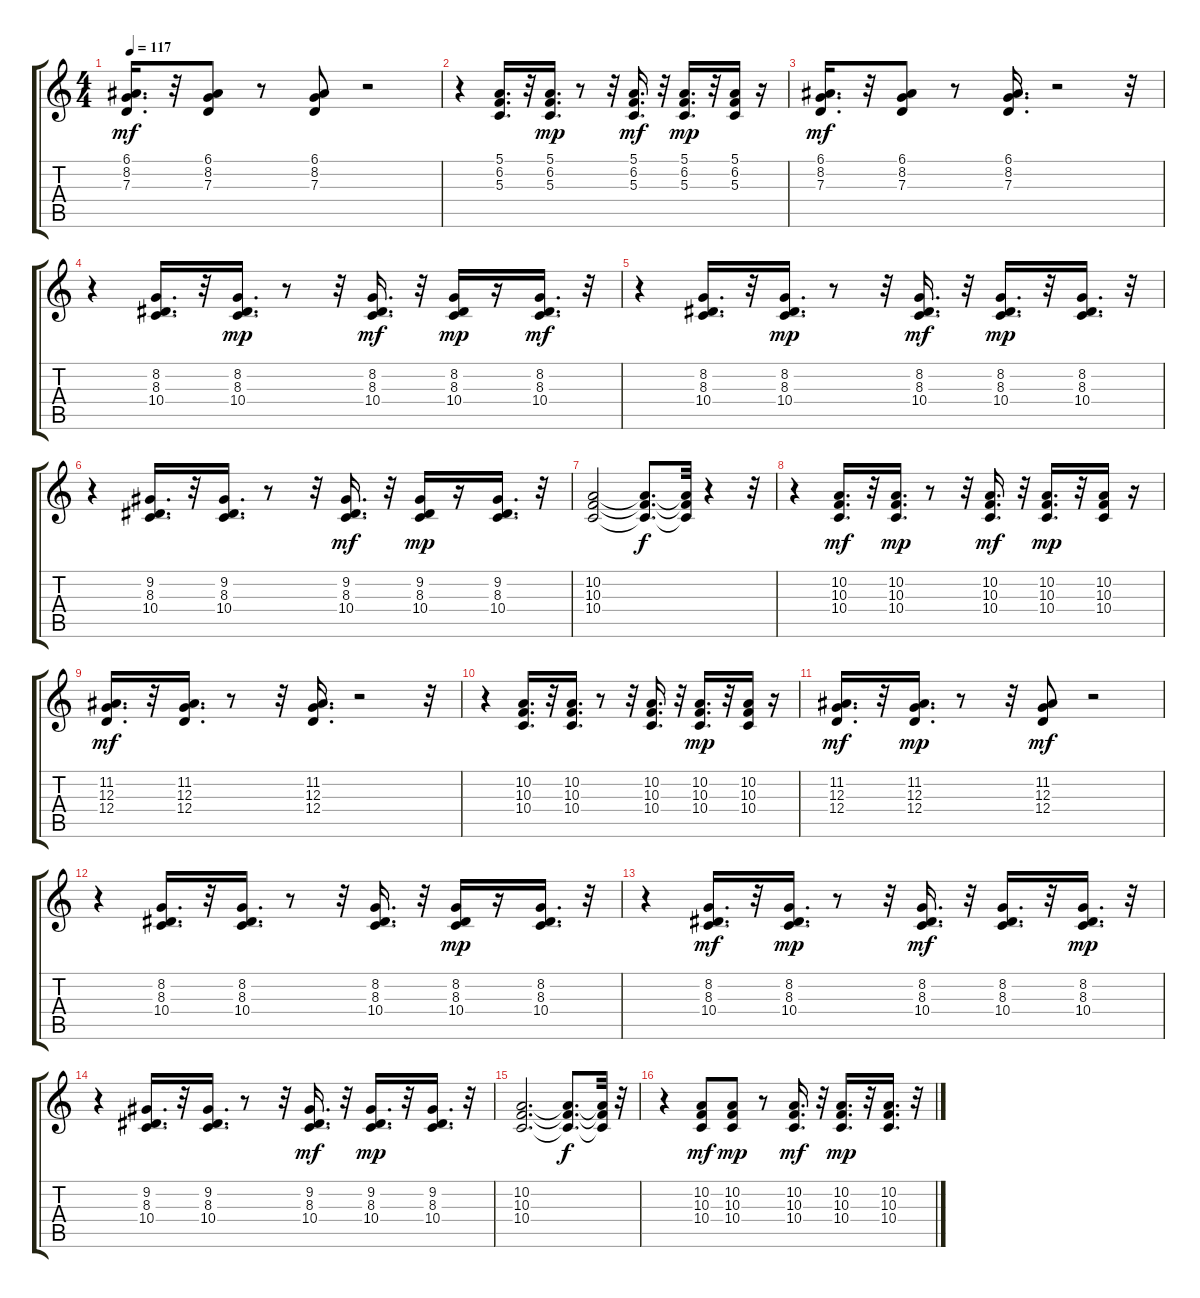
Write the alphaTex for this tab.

\track "" {instrument ocarina}
\staff {score tabs}
\tuning (E4 B3 G3 D3 A2 E2) {hide}
\ts (4 4)
\tempo 117
\clef g2
\ks c
(6.1 8.2 7.3).16{d dy mf} r.32 (6.1 8.2 7.3).8 r.8 (6.1 8.2 7.3).8 r.2 |
r.4 (5.1 6.2 5.3).16{d} r.32 (5.1 6.2 5.3).16{d dy mp} r.8 r.32 (5.1 6.2 5.3).16{d dy mf} r.32 (5.1 6.2 5.3).16{d dy mp} r.32 (5.1 6.2 5.3).16 r.16 |
(6.1 8.2 7.3).16{d dy mf} r.32 (6.1 8.2 7.3).8 r.8 (6.1 8.2 7.3).16{d} r.2 r.32 |
r.4 (8.2 8.3 10.4).16{d} r.32 (8.2 8.3 10.4).16{d dy mp} r.8 r.32 (8.2 8.3 10.4).16{d dy mf} r.32 (8.2 8.3 10.4).16{dy mp} r.16 (8.2 8.3 10.4).16{d dy mf} r.32 |
r.4 (8.2 8.3 10.4).16{d} r.32 (8.2 8.3 10.4).16{d dy mp} r.8 r.32 (8.2 8.3 10.4).16{d dy mf} r.32 (8.2 8.3 10.4).16{d dy mp} r.32 (8.2 8.3 10.4).16{d} r.32 |
r.4 (9.2 8.3 10.4).16{d} r.32 (9.2 8.3 10.4).16{d} r.8 r.32 (9.2 8.3 10.4).16{d dy mf} r.32 (9.2 8.3 10.4).16{dy mp} r.16 (9.2 8.3 10.4).16{d} r.32 |
(10.2 10.3 10.4).2 (10.2{t} 10.3{t} 10.4{t}).8{d dy f} (10.2{t} 10.3{t} 10.4{t}).32 r.4 r.32 |
r.4 (10.2 10.3 10.4).16{d dy mf} r.32 (10.2 10.3 10.4).16{d dy mp} r.8 r.32 (10.2 10.3 10.4).16{d dy mf} r.32 (10.2 10.3 10.4).16{d dy mp} r.32 (10.2 10.3 10.4).16 r.16 |
(11.2 12.3 12.4).16{d dy mf} r.32 (11.2 12.3 12.4).16{d} r.8 r.32 (11.2 12.3 12.4).16{d} r.2 r.32 |
r.4 (10.2 10.3 10.4).16{d} r.32 (10.2 10.3 10.4).16{d} r.8 r.32 (10.2 10.3 10.4).16{d} r.32 (10.2 10.3 10.4).16{d dy mp} r.32 (10.2 10.3 10.4).16 r.16 |
(11.2 12.3 12.4).16{d dy mf} r.32 (11.2 12.3 12.4).16{d dy mp} r.8 r.32 (11.2 12.3 12.4).8{dy mf} r.2 |
r.4 (8.2 8.3 10.4).16{d} r.32 (8.2 8.3 10.4).16{d} r.8 r.32 (8.2 8.3 10.4).16{d} r.32 (8.2 8.3 10.4).16{dy mp} r.16 (8.2 8.3 10.4).16{d} r.32 |
r.4 (8.2 8.3 10.4).16{d dy mf} r.32 (8.2 8.3 10.4).16{d dy mp} r.8 r.32 (8.2 8.3 10.4).16{d dy mf} r.32 (8.2 8.3 10.4).16{d} r.32 (8.2 8.3 10.4).16{d dy mp} r.32 |
r.4 (9.2 8.3 10.4).16{d} r.32 (9.2 8.3 10.4).16{d} r.8 r.32 (9.2 8.3 10.4).16{d dy mf} r.32 (9.2 8.3 10.4).16{d dy mp} r.32 (9.2 8.3 10.4).16{d} r.32 |
(10.2 10.3 10.4).2{d} (10.2{t} 10.3{t} 10.4{t}).8{d dy f} (10.2{t} 10.3{t} 10.4{t}).32 r.32 |
r.4 (10.2 10.3 10.4).8{dy mf} (10.2 10.3 10.4).8{dy mp} r.8 (10.2 10.3 10.4).16{d dy mf} r.32 (10.2 10.3 10.4).16{d dy mp} r.32 (10.2 10.3 10.4).16{d} r.32
